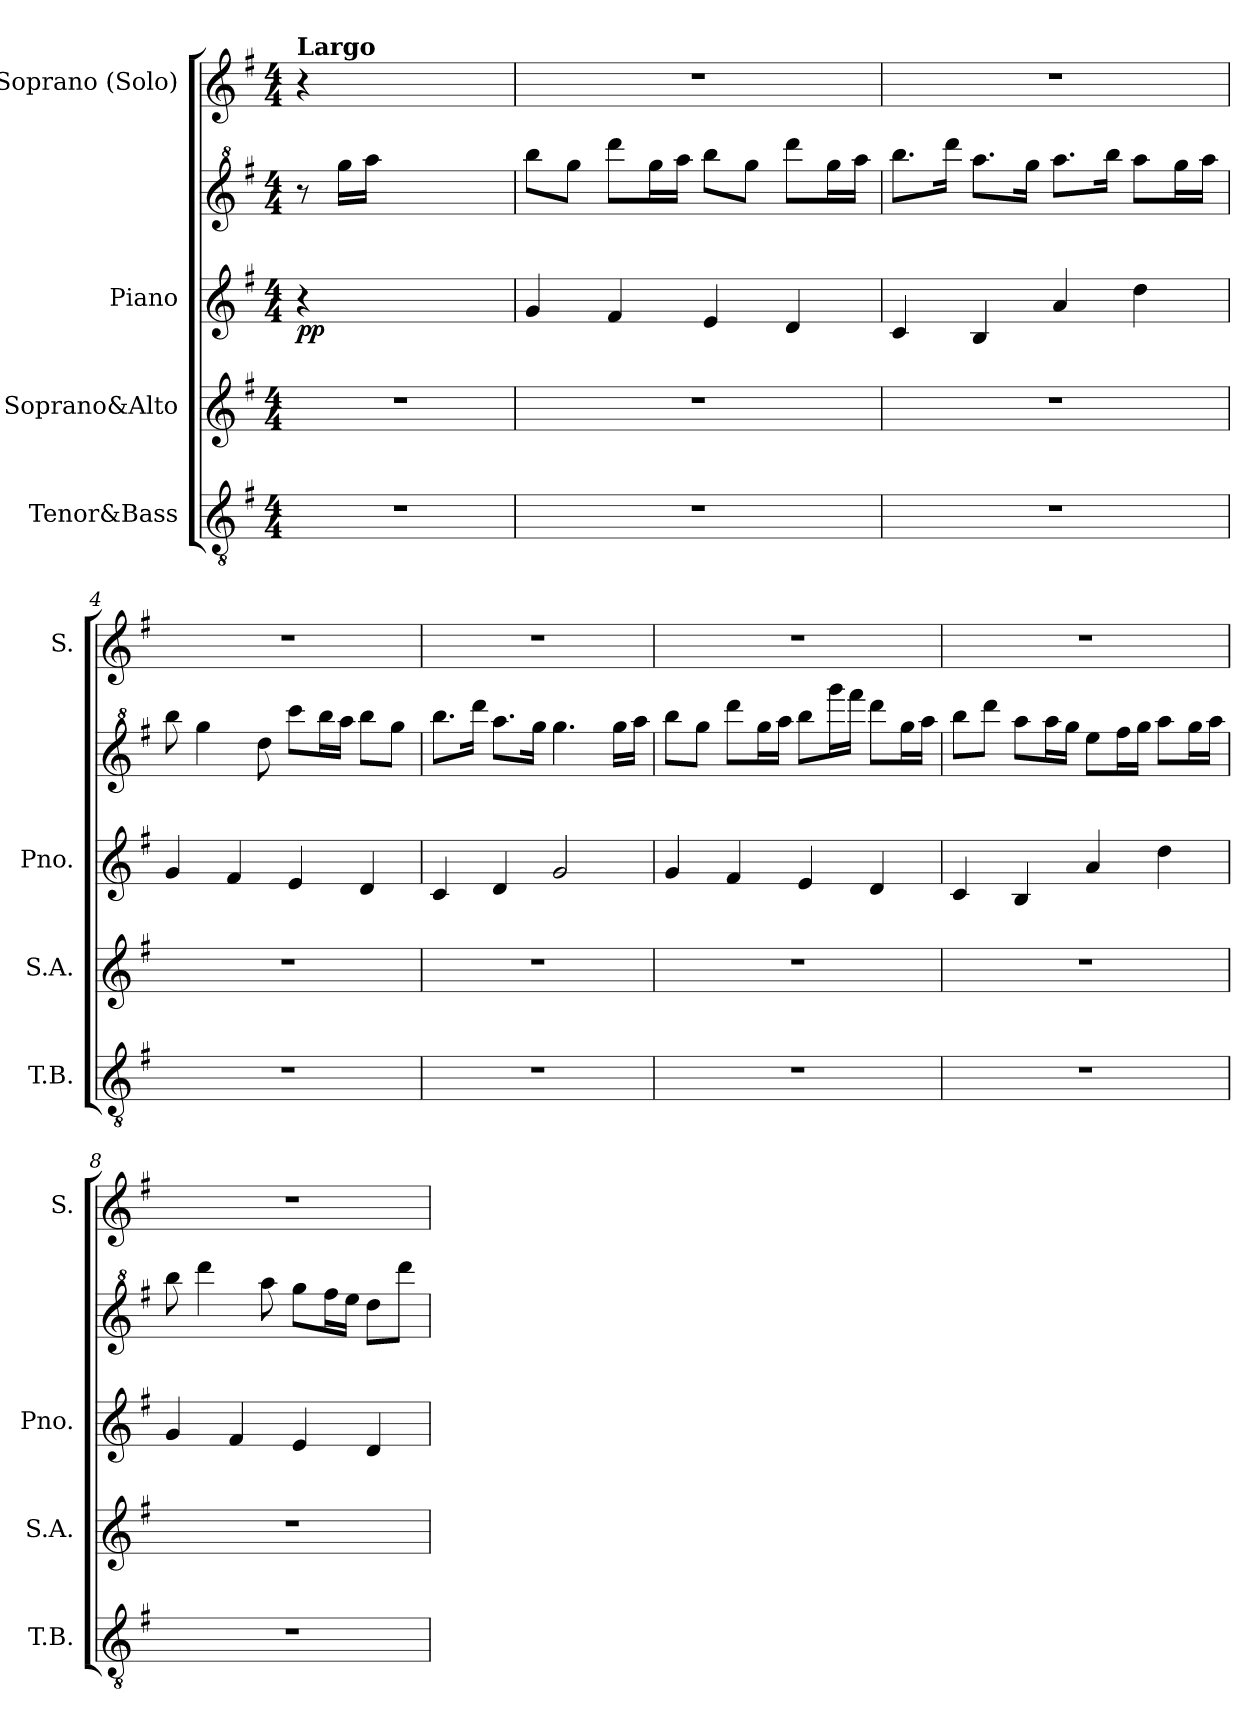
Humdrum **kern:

**kern	**kern	**kern	**kern	**dynam	**kern
*part4	*part3	*part2	*part2	*part2	*part1
*staff5	*staff4	*staff3	*staff2	*staff2/3	*staff1
*I"Tenor&amp;Bass	*I"Soprano&amp;Alto	*I"Piano	*	*	*I"Soprano (Solo)
*I'T.B.	*I'S.A.	*I'Pno.	*	*	*I'S.
*clefGv2	*clefG2	*clefG2	*clefG^2	*	*clefG2
*k[f#]	*k[f#]	*k[f#]	*k[f#]	*	*k[f#]
*M4/4	*M4/4	*M4/4	*M4/4	*	*M4/4
=1	=1	=1	=1	=1	=1
!	!	!	!	!	!LO:TX:a:B:t=Largo
!	!	!	!	!LO:DY:b=2	!
!	!	!	!	!LO:DY:n=1:b	!
1r	1r	4r	8r	p p	4r
.	.	.	16ggg\LL	.	.
.	.	.	16aaa\JJ	.	.
.	.	2.ryy	2.ryy	.	2.ryy
=2	=2	=2	=2	=2	=2
1r	1r	4g/	8bbb\L	.	1r
.	.	.	8ggg\J	.	.
.	.	4f#/	8dddd\L	.	.
.	.	.	16ggg\L	.	.
.	.	.	16aaa\JJ	.	.
.	.	4e/	8bbb\L	.	.
.	.	.	8ggg\J	.	.
.	.	4d/	8dddd\L	.	.
.	.	.	16ggg\L	.	.
.	.	.	16aaa\JJ	.	.
=3	=3	=3	=3	=3	=3
1r	1r	4c/	8.bbb\L	.	1r
.	.	.	16dddd\Jk	.	.
.	.	4B/	8.aaa\L	.	.
.	.	.	16ggg\Jk	.	.
.	.	4a/	8.aaa\L	.	.
.	.	.	16bbb\Jk	.	.
.	.	4dd\	8aaa\L	.	.
.	.	.	16ggg\L	.	.
.	.	.	16aaa\JJ	.	.
!!LO:LB:g=z
=4	=4	=4	=4	=4	=4
1r	1r	4g/	8bbb\	.	1r
.	.	.	4ggg\	.	.
.	.	4f#/	.	.	.
.	.	.	8ddd\	.	.
.	.	4e/	8cccc\L	.	.
.	.	.	16bbb\L	.	.
.	.	.	16aaa\JJ	.	.
.	.	4d/	8bbb\L	.	.
.	.	.	8ggg\J	.	.
=5	=5	=5	=5	=5	=5
1r	1r	4c/	8.bbb\L	.	1r
.	.	.	16dddd\Jk	.	.
.	.	4d/	8.aaa\L	.	.
.	.	.	16ggg\Jk	.	.
.	.	2g/	4.ggg\	.	.
.	.	.	16ggg\LL	.	.
.	.	.	16aaa\JJ	.	.
=6	=6	=6	=6	=6	=6
1r	1r	4g/	8bbb\L	.	1r
.	.	.	8ggg\J	.	.
.	.	4f#/	8dddd\L	.	.
.	.	.	16ggg\L	.	.
.	.	.	16aaa\JJ	.	.
.	.	4e/	8bbb\L	.	.
.	.	.	16gggg\L	.	.
.	.	.	16ffff#\JJ	.	.
.	.	4d/	8dddd\L	.	.
.	.	.	16ggg\L	.	.
.	.	.	16aaa\JJ	.	.
!!LO:LB:g=z
=7	=7	=7	=7	=7	=7
1r	1r	4c/	8bbb\L	.	1r
.	.	.	8dddd\J	.	.
.	.	4B/	8aaa\L	.	.
.	.	.	16aaa\L	.	.
.	.	.	16ggg\JJ	.	.
.	.	4a/	8eee\L	.	.
.	.	.	16fff#\L	.	.
.	.	.	16ggg\JJ	.	.
.	.	4dd\	8aaa\L	.	.
.	.	.	16ggg\L	.	.
.	.	.	16aaa\JJ	.	.
=8	=8	=8	=8	=8	=8
1r	1r	4g/	8bbb\	.	1r
.	.	.	4dddd\	.	.
.	.	4f#/	.	.	.
.	.	.	8aaa\	.	.
.	.	4e/	8ggg\L	.	.
.	.	.	16fff#\L	.	.
.	.	.	16eee\JJ	.	.
.	.	4d/	8ddd\L	.	.
.	.	.	8dddd\J	.	.
=	=	=	=	=	=
*-	*-	*-	*-	*-	*-
